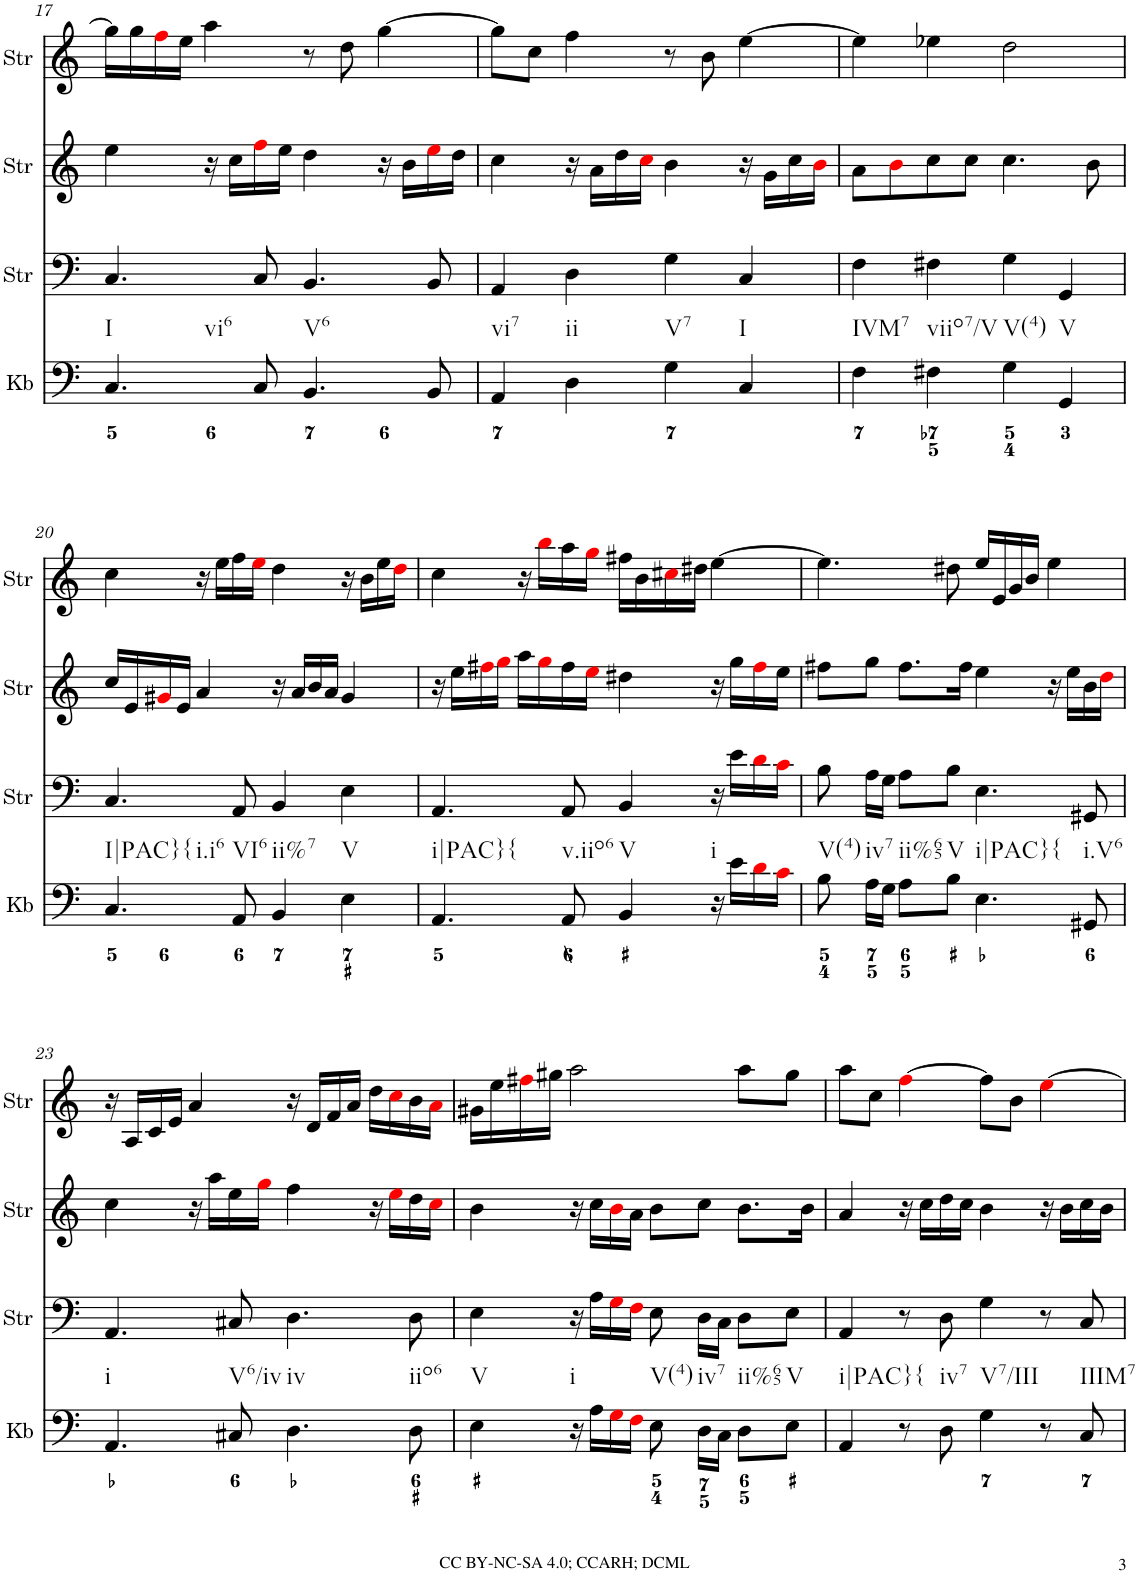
**kern	**kern	**kern	**kern
*part4	*part3	*part2	*part1
*staff4	*staff3	*staff2	*staff1
*I"Keyboard	*I"StringInstrument	*I"StringInstrument	*I"StringInstrument
*I'Kb	*I'Str	*I'Str	*I'Str
!!LO:PB:g=z
*clefF4	*clefF4	*clefG2	*clefG2
*k[]	*k[]	*k[]	*k[]
*M4/4	*M4/4	*M4/4	*M4/4
=17	=17	=17	=17
!LO:TX:b:t=I	!	!	!
!LO:TX:b:t=vi6	!	!	!
4.C/	4.C/	4ee\	16gg\LL]
.	.	.	16gg\
.	.	.	16ffi\
.	.	.	16ee\JJ
.	.	16r	4aa\
.	.	16cc\LL	.
8C/	8C/	16ffi\	.
.	.	16ee\JJ	.
!LO:TX:b:t=V6	!	!	!
4.BB/	4.BB/	4dd\	8r
.	.	.	8dd\
.	.	16r	[4gg\
.	.	16b\LL	.
8BB/	8BB/	16eei\	.
.	.	16dd\JJ	.
=18	=18	=18	=18
!LO:TX:b:t=vi7	!	!	!
4AA/	4AA/	4cc\	8gg\L]
.	.	.	8cc\J
!LO:TX:b:t=ii	!	!	!
4D\	4D\	16r	4ff\
.	.	16a\LL	.
.	.	16dd\	.
.	.	16cci\JJ	.
!LO:TX:b:t=V7	!	!	!
4G\	4G\	4b\	8r
.	.	.	8b\
!LO:TX:b:t=I	!	!	!
4C/	4C/	16r	[4ee\
.	.	16g\LL	.
.	.	16cc\	.
.	.	16bi\JJ	.
=19	=19	=19	=19
!LO:TX:b:t=IVM7	!	!	!
4F\	4F\	8a\L	4ee\]
.	.	8bi\	.
!LO:TX:b:t=viio7/V	!	!	!
4F#X\	4F#X\	8cc\	4ee-X\
.	.	8cc\J	.
!LO:TX:b:t=V(4)	!	!	!
4G\	4G\	4.cc\	2dd\
!LO:TX:b:t=V	!	!	!
4GG/	4GG/	.	.
.	.	8b\	.
!!LO:LB:g=z
=20	=20	=20	=20
!LO:TX:b:t=I|PAC}{	!	!	!
!LO:TX:b:t=i.i6	!	!	!
4.C/	4.C/	16cc/LL	4cc\
.	.	16e/	.
.	.	16g#Xi/	.
.	.	16e/JJ	.
.	.	4a/	16r
.	.	.	16ee\LL
!LO:TX:b:t=VI6	!	!	!
8AA/	8AA/	.	16ff\
.	.	.	16eei\JJ
!LO:TX:b:t=ii%7	!	!	!
4BB/	4BB/	16r	4dd\
.	.	16a/LL	.
.	.	16b/	.
.	.	16a/JJ	.
!LO:TX:b:t=V	!	!	!
4E\	4E\	4g#/	16r
.	.	.	16b\LL
.	.	.	16ee\
.	.	.	16ddi\JJ
=21	=21	=21	=21
!LO:TX:b:t=i|PAC}{	!	!	!
4.AA/	4.AA/	16r	4cc\
.	.	16ee\LL	.
.	.	16ff#Xi\	.
.	.	16ggi\JJ	.
.	.	16aa\LL	16r
.	.	16ggi\	16bbi\LL
!LO:TX:b:t=v.iio6	!	!	!
8AA/	8AA/	16ff#\	16aa\
.	.	16eei\JJ	16ggi\JJ
!LO:TX:b:t=V	!	!	!
4BB/	4BB/	4dd#X\	16ff#X\LL
.	.	.	16b\
.	.	.	16cc#Xi\
.	.	.	16dd#X\JJ
!LO:TX:b:t=i	!	!	!
16r	16r	16r	[4ee\
16e\LL	16e\LL	16gg\LL	.
16di\	16di\	16ff#i\	.
16ci\JJ	16ci\JJ	16ee\JJ	.
=22	=22	=22	=22
!LO:TX:b:t=V(4)	!	!	!
8B\	8B\	8ff#X\L	4.ee\]
!LO:TX:b:t=iv7	!	!	!
16A\LL	16A\LL	8gg\J	.
16G\JJ	16G\JJ	.	.
!LO:TX:b:t=ii%65	!	!	!
8A\L	8A\L	8.ff#\L	.
!LO:TX:b:t=V	!	!	!
8B\J	8B\J	.	8dd#X\
.	.	16ff#\Jk	.
!LO:TX:b:t=i|PAC}{	!	!	!
4.E\	4.E\	4ee\	16ee/LL
.	.	.	16e/
.	.	.	16g/
.	.	.	16b/JJ
.	.	16r	4ee\
.	.	16ee\LL	.
!LO:TX:b:t=i.V6	!	!	!
8GG#X/	8GG#X/	16b\	.
.	.	16ddi\JJ	.
!!LO:LB:g=z
=23	=23	=23	=23
!LO:TX:b:t=i	!	!	!
4.AA/	4.AA/	4cc\	16r
.	.	.	16A/LL
.	.	.	16c/
.	.	.	16e/JJ
.	.	16r	4a/
.	.	16aa\LL	.
!LO:TX:b:t=V6/iv	!	!	!
8C#X/	8C#X/	16ee\	.
.	.	16ggi\JJ	.
!LO:TX:b:t=iv	!	!	!
4.D\	4.D\	4ff\	16r
.	.	.	16d/LL
.	.	.	16f/
.	.	.	16a/JJ
.	.	16r	16dd\LL
.	.	16eei\LL	16cci\
!LO:TX:b:t=iio6	!	!	!
8D\	8D\	16dd\	16b\
.	.	16cci\JJ	16ai\JJ
=24	=24	=24	=24
!LO:TX:b:t=V	!	!	!
4E\	4E\	4b\	16g#X\LL
.	.	.	16ee\
.	.	.	16ff#Xi\
.	.	.	16gg#X\JJ
!LO:TX:b:t=i	!	!	!
16r	16r	16r	2aa\
16A\LL	16A\LL	16cc\LL	.
16Gi\	16Gi\	16bi\	.
16Fi\JJ	16Fi\JJ	16a\JJ	.
!LO:TX:b:t=V(4)	!	!	!
8E\	8E\	8b\L	.
!LO:TX:b:t=iv7	!	!	!
16D\LL	16D\LL	8cc\J	.
16C\JJ	16C\JJ	.	.
!LO:TX:b:t=ii%65	!	!	!
8D\L	8D\L	8.b\L	8aa\L
!LO:TX:b:t=V	!	!	!
8E\J	8E\J	.	8gg#\J
.	.	16b\Jk	.
=25	=25	=25	=25
!LO:TX:b:t=i|PAC}{	!	!	!
4AA/	4AA/	4a/	8aa\L
.	.	.	8cc\J
8r	8r	16r	[4ffi\
.	.	16cc\LL	.
!LO:TX:b:t=iv7	!	!	!
8D\	8D\	16dd\	.
.	.	16cc\JJ	.
!LO:TX:b:t=V7/III	!	!	!
4G\	4G\	4b\	8ff\L]
.	.	.	8b\J
8r	8r	16r	[4eei\
.	.	16b\LL	.
!LO:TX:b:t=IIIM7	!	!	!
8C/	8C/	16cc\	.
.	.	16b\JJ	.
=	=	=	=
*-	*-	*-	*-
